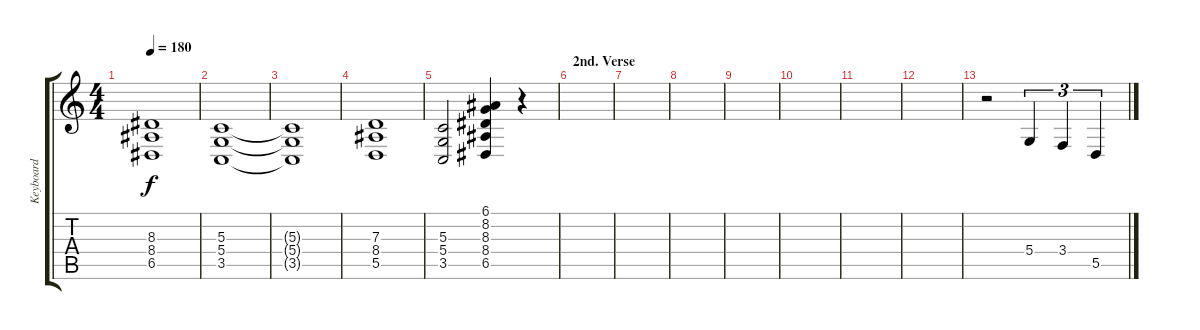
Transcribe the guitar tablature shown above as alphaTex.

\track ("Keyboard" "Keyboard") {instrument stringensemble1}
\staff {score tabs}
\tuning (E4 B3 G3 D3 A2 E2) {hide}
\ts (4 4)
\tempo 180
\clef g2
\ks c
(8.3 8.4 6.5).1{dy f} |
(5.3 5.4 3.5).1 |
(5.3{t} 5.4{t} 3.5{t}).1 |
(7.3 8.4 5.5).1 |
(5.3 5.4 3.5).2 (6.1 8.2 8.3 8.4 6.5).4 r.4 |
\section ("" "2nd. Verse")
|
|
|
|
|
|
|
r.2 5.4.4{tu (3 2)} 3.4.4{tu (3 2)} 5.5.4{tu (3 2)}
